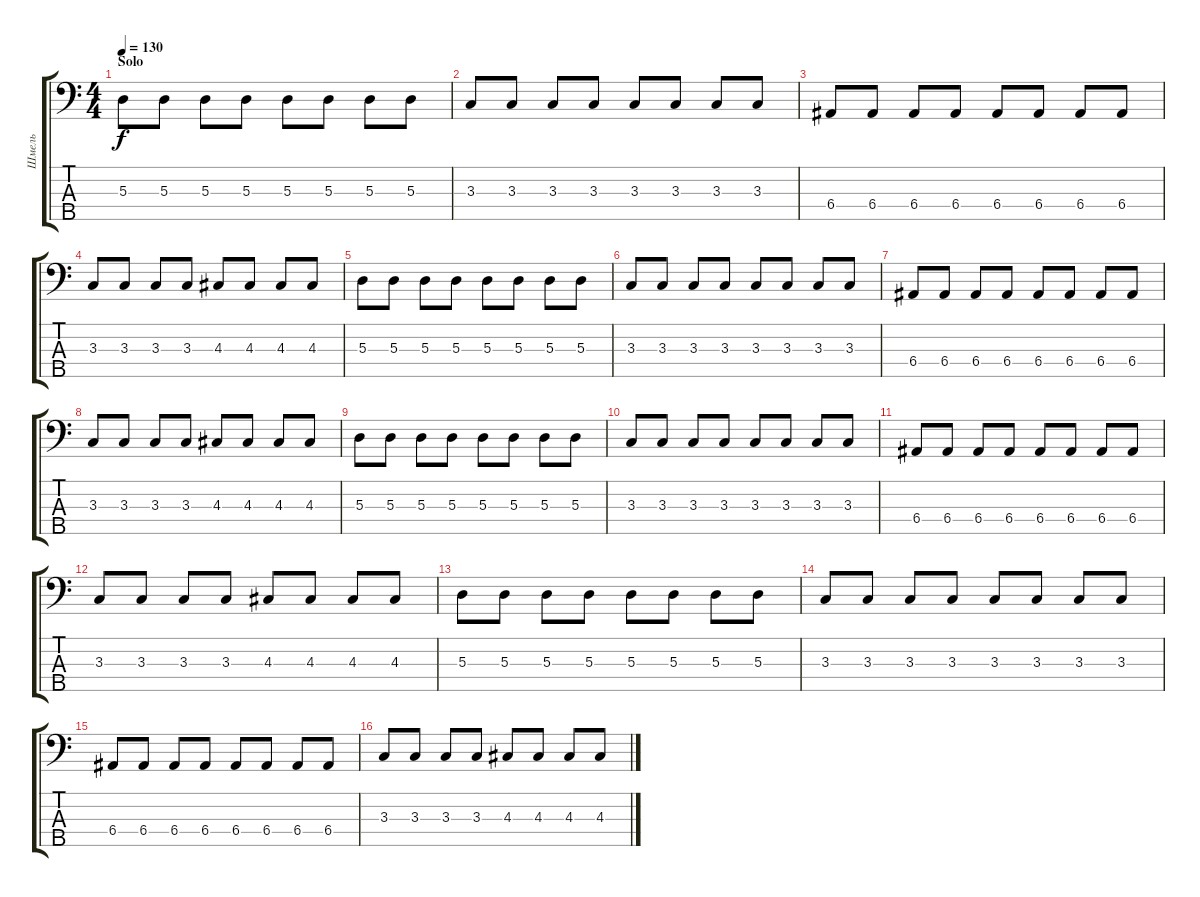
\track ("Шмель" "Шмель") {instrument electricbasspick}
\staff {score tabs}
\tuning (G2 D2 A1 E1 B0) {hide}
\ts (4 4)
\section ("" "Solo")
\tempo 130
\clef f4
\ks c
5.3.8{dy f} 5.3.8 5.3.8 5.3.8 5.3.8 5.3.8 5.3.8 5.3.8 |
3.3.8 3.3.8 3.3.8 3.3.8 3.3.8 3.3.8 3.3.8 3.3.8 |
6.4.8 6.4.8 6.4.8 6.4.8 6.4.8 6.4.8 6.4.8 6.4.8 |
3.3.8 3.3.8 3.3.8 3.3.8 4.3.8 4.3.8 4.3.8 4.3.8 |
5.3.8 5.3.8 5.3.8 5.3.8 5.3.8 5.3.8 5.3.8 5.3.8 |
3.3.8 3.3.8 3.3.8 3.3.8 3.3.8 3.3.8 3.3.8 3.3.8 |
6.4.8 6.4.8 6.4.8 6.4.8 6.4.8 6.4.8 6.4.8 6.4.8 |
3.3.8 3.3.8 3.3.8 3.3.8 4.3.8 4.3.8 4.3.8 4.3.8 |
5.3.8 5.3.8 5.3.8 5.3.8 5.3.8 5.3.8 5.3.8 5.3.8 |
3.3.8 3.3.8 3.3.8 3.3.8 3.3.8 3.3.8 3.3.8 3.3.8 |
6.4.8 6.4.8 6.4.8 6.4.8 6.4.8 6.4.8 6.4.8 6.4.8 |
3.3.8 3.3.8 3.3.8 3.3.8 4.3.8 4.3.8 4.3.8 4.3.8 |
5.3.8 5.3.8 5.3.8 5.3.8 5.3.8 5.3.8 5.3.8 5.3.8 |
3.3.8 3.3.8 3.3.8 3.3.8 3.3.8 3.3.8 3.3.8 3.3.8 |
6.4.8 6.4.8 6.4.8 6.4.8 6.4.8 6.4.8 6.4.8 6.4.8 |
3.3.8 3.3.8 3.3.8 3.3.8 4.3.8 4.3.8 4.3.8 4.3.8
